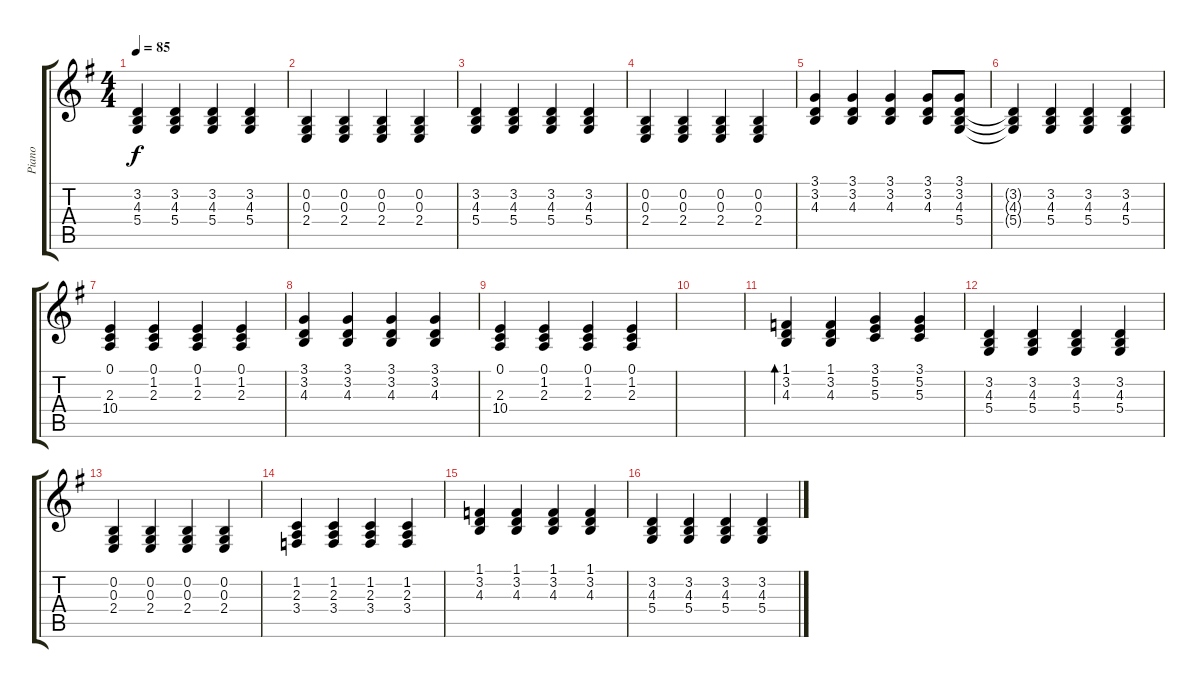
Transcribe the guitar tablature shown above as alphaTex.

\track ("Piano" "Piano") {instrument acousticgrandpiano}
\staff {score tabs}
\tuning (E4 B3 G3 D3 A2 E2) {hide}
\ts (4 4)
\tempo 85
\clef g2
\ks g
(3.2 4.3 5.4).4{dy f} (3.2 4.3 5.4).4 (3.2 4.3 5.4).4 (3.2 4.3 5.4).4 |
(0.2 0.3 2.4).4 (0.2 0.3 2.4).4 (0.2 0.3 2.4).4 (0.2 0.3 2.4).4 |
(3.2 4.3 5.4).4 (3.2 4.3 5.4).4 (3.2 4.3 5.4).4 (3.2 4.3 5.4).4 |
(0.2 0.3 2.4).4 (0.2 0.3 2.4).4 (0.2 0.3 2.4).4 (0.2 0.3 2.4).4 |
(3.1 3.2 4.3).4 (3.1 3.2 4.3).4 (3.1 3.2 4.3).4 (3.1 3.2 4.3).8 (3.1 3.2 4.3 5.4).8 |
(3.2{t} 4.3{t} 5.4{t}).4 (3.2 4.3 5.4).4 (3.2 4.3 5.4).4 (3.2 4.3 5.4).4 |
(0.1 2.3 10.4).4 (0.1 1.2 2.3).4 (0.1 1.2 2.3).4 (0.1 1.2 2.3).4 |
(3.1 3.2 4.3).4 (3.1 3.2 4.3).4 (3.1 3.2 4.3).4 (3.1 3.2 4.3).4 |
(0.1 2.3 10.4).4 (0.1 1.2 2.3).4 (0.1 1.2 2.3).4 (0.1 1.2 2.3).4 |
|
(1.1 3.2 4.3).4{bd 60} (1.1 3.2 4.3).4 (3.1 5.2 5.3).4 (3.1 5.2 5.3).4 |
(3.2 4.3 5.4).4 (3.2 4.3 5.4).4 (3.2 4.3 5.4).4 (3.2 4.3 5.4).4 |
(0.2 0.3 2.4).4 (0.2 0.3 2.4).4 (0.2 0.3 2.4).4 (0.2 0.3 2.4).4 |
(1.2 2.3 3.4).4 (1.2 2.3 3.4).4 (1.2 2.3 3.4).4 (1.2 2.3 3.4).4 |
(1.1 3.2 4.3).4 (1.1 3.2 4.3).4 (1.1 3.2 4.3).4 (1.1 3.2 4.3).4 |
(3.2 4.3 5.4).4 (3.2 4.3 5.4).4 (3.2 4.3 5.4).4 (3.2 4.3 5.4).4
